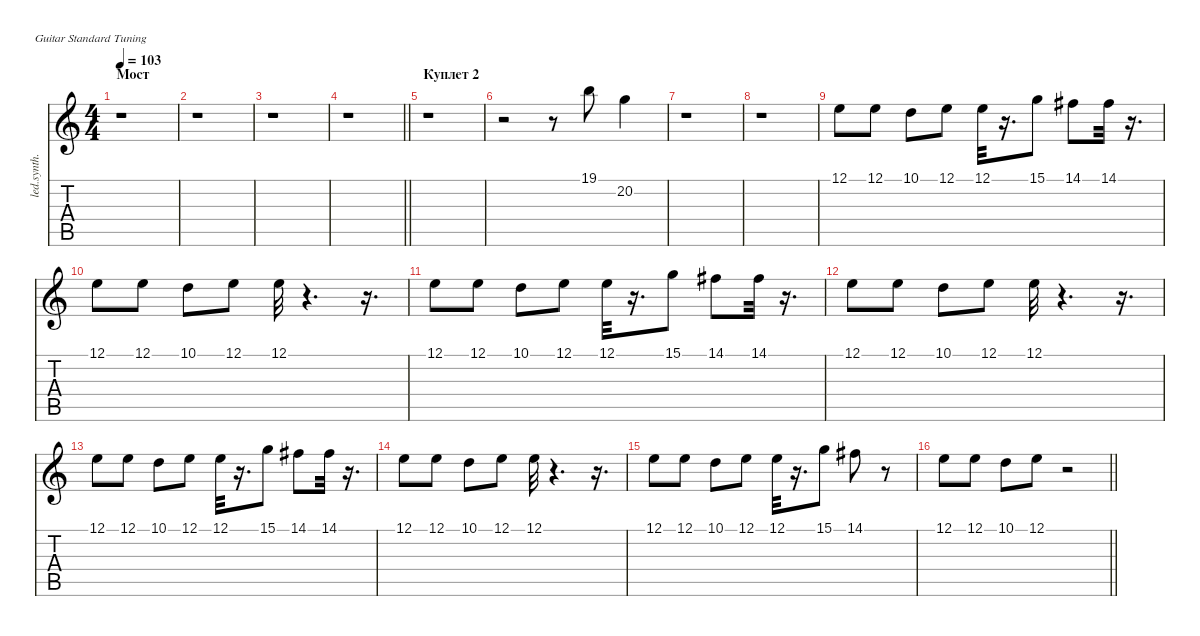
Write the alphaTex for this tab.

\defaultSystemsLayout 4
\hideDynamics
\bracketExtendMode nobrackets
\track ("Вокал" "led.synth.") {mute instrument lead1square}
\staff {score tabs}
\tuning (E4 B3 G3 D3 A2 E2)
\ts (4 4)
\section ("" "Мост")
\tempo 103
\clef g2
\ks c
r.1{dy ff} |
r.1 |
r.1 |
\barLineRight lightlight
r.1 |
\section ("" "Куплет 2")
r.1 |
r.2 r.8 19.1.8 20.2.4 |
r.1 |
r.1 |
12.1.8 12.1.8 10.1.8 12.1.8 12.1.32{dy f} r.16{d} 15.1.8{dy ff} 14.1{acc #}.8 14.1{acc #}.32{dy mf} r.16{d} |
12.1.8{dy ff} 12.1.8 10.1.8 12.1.8 12.1.32{dy f} r.4{d} r.16{d} |
12.1.8{dy ff} 12.1.8 10.1.8 12.1.8 12.1.32{dy f} r.16{d} 15.1.8{dy ff} 14.1{acc #}.8 14.1{acc #}.32{dy f} r.16{d} |
12.1.8{dy ff} 12.1.8 10.1.8 12.1.8 12.1.32{dy f} r.4{d} r.16{d} |
12.1.8{dy ff} 12.1.8 10.1.8 12.1.8 12.1.32{dy f} r.16{d} 15.1.8{dy ff} 14.1{acc #}.8 14.1{acc #}.32{dy mf} r.16{d} |
12.1.8{dy ff} 12.1.8 10.1.8 12.1.8 12.1.32{dy f} r.4{d} r.16{d} |
12.1.8{dy ff} 12.1.8 10.1.8 12.1.8 12.1.32{dy f} r.16{d} 15.1.8{dy ff} 14.1{acc #}.8 r.8 |
\barLineRight lightlight
12.1.8 12.1.8 10.1.8 12.1.8 r.2
